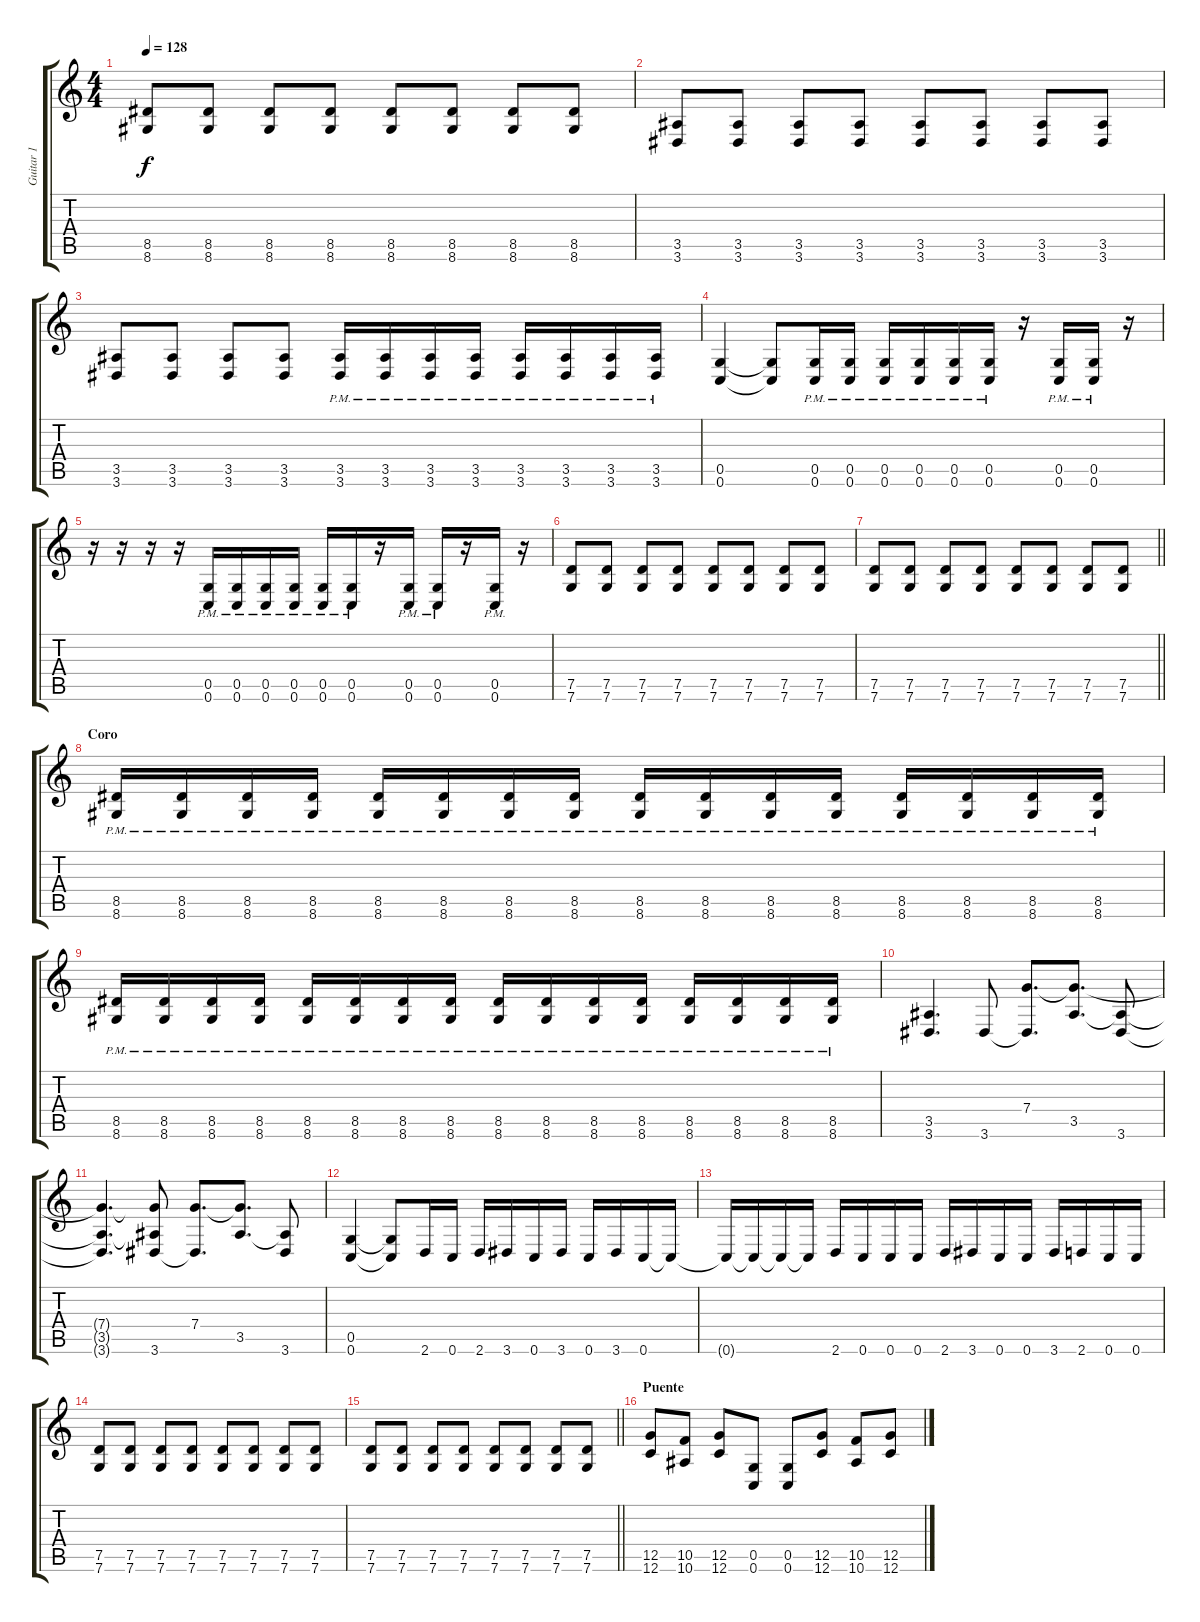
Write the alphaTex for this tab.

\track ("Guitar 1" "Guitar 1") {instrument overdrivenguitar}
\staff {score tabs}
\tuning (D4 A3 F3 C3 G2 C2) {hide}
\ts (4 4)
\tempo 128
\clef g2
\ks c
(8.5 8.6).8{dy f} (8.5 8.6).8 (8.5 8.6).8 (8.5 8.6).8 (8.5 8.6).8 (8.5 8.6).8 (8.5 8.6).8 (8.5 8.6).8 |
(3.5 3.6).8 (3.5 3.6).8 (3.5 3.6).8 (3.5 3.6).8 (3.5 3.6).8 (3.5 3.6).8 (3.5 3.6).8 (3.5 3.6).8 |
(3.5 3.6).8 (3.5 3.6).8 (3.5 3.6).8 (3.5 3.6).8 (3.5{pm} 3.6).16 (3.5{pm} 3.6).16 (3.5{pm} 3.6).16 (3.5{pm} 3.6).16 (3.5{pm} 3.6).16 (3.5{pm} 3.6).16 (3.5{pm} 3.6).16 (3.5{pm} 3.6).16 |
(0.5 0.6).4 (0.5{t} 0.6{t}).8 (0.5{pm} 0.6).16 (0.5{pm} 0.6).16 (0.5{pm} 0.6).16 (0.5{pm} 0.6).16 (0.5{pm} 0.6).16 (0.5{pm} 0.6).16 r.16 (0.5{pm} 0.6).16 (0.5{pm} 0.6).16 r.16 |
r.16 r.16 r.16 r.16 (0.5{pm} 0.6).16 (0.5{pm} 0.6).16 (0.5{pm} 0.6).16 (0.5{pm} 0.6).16 (0.5{pm} 0.6).16 (0.5{pm} 0.6).16 r.16 (0.5{pm} 0.6).16 (0.5{pm} 0.6).16 r.16 (0.5{pm} 0.6).16 r.16 |
(7.5 7.6).8 (7.5 7.6).8 (7.5 7.6).8 (7.5 7.6).8 (7.5 7.6).8 (7.5 7.6).8 (7.5 7.6).8 (7.5 7.6).8 |
\barLineRight lightlight
(7.5 7.6).8 (7.5 7.6).8 (7.5 7.6).8 (7.5 7.6).8 (7.5 7.6).8 (7.5 7.6).8 (7.5 7.6).8 (7.5 7.6).8 |
\section ("" "Coro")
(8.5{pm} 8.6).16 (8.5{pm} 8.6).16 (8.5{pm} 8.6).16 (8.5{pm} 8.6).16 (8.5{pm} 8.6).16 (8.5{pm} 8.6).16 (8.5{pm} 8.6).16 (8.5{pm} 8.6).16 (8.5{pm} 8.6).16 (8.5{pm} 8.6).16 (8.5{pm} 8.6).16 (8.5{pm} 8.6).16 (8.5{pm} 8.6).16 (8.5{pm} 8.6).16 (8.5{pm} 8.6).16 (8.5{pm} 8.6).16 |
(8.5{pm} 8.6).16 (8.5{pm} 8.6).16 (8.5{pm} 8.6).16 (8.5{pm} 8.6).16 (8.5{pm} 8.6).16 (8.5{pm} 8.6).16 (8.5{pm} 8.6).16 (8.5{pm} 8.6).16 (8.5{pm} 8.6).16 (8.5{pm} 8.6).16 (8.5{pm} 8.6).16 (8.5{pm} 8.6).16 (8.5{pm} 8.6).16 (8.5{pm} 8.6).16 (8.5{pm} 8.6).16 (8.5{pm} 8.6).16 |
(3.5 3.6).4{d} 3.6.8 (7.4 3.6{t}).8{d} (7.4{t} 3.5).8{d} (3.5{t} 3.6).8 |
(7.4{t} 3.5{t} 3.6{t}).4{d} (7.4{t} 3.5{t} 3.6).8 (7.4 3.6{t}).8{d} (7.4{t} 3.5).8{d} (3.5{t} 3.6).8 |
(0.5 0.6).4 (0.5{t} 0.6{t}).8 2.6.16 0.6.16 2.6.16 3.6.16 0.6.16 3.6.16 0.6.16 3.6.16 0.6.16 0.6{t}.16 |
0.6{t}.16 0.6{t}.16 0.6{t}.16 0.6{t}.16 2.6.16 0.6.16 0.6.16 0.6.16 2.6.16 3.6.16 0.6.16 0.6.16 3.6.16 2.6.16 0.6.16 0.6.16 |
(7.5 7.6).8 (7.5 7.6).8 (7.5 7.6).8 (7.5 7.6).8 (7.5 7.6).8 (7.5 7.6).8 (7.5 7.6).8 (7.5 7.6).8 |
\barLineRight lightlight
(7.5 7.6).8 (7.5 7.6).8 (7.5 7.6).8 (7.5 7.6).8 (7.5 7.6).8 (7.5 7.6).8 (7.5 7.6).8 (7.5 7.6).8 |
\section ("" "Puente")
(12.5 12.6).8 (10.5 10.6).8 (12.5 12.6).8 (0.5 0.6).8 (0.5 0.6).8 (12.5 12.6).8 (10.5 10.6).8 (12.5 12.6).8
